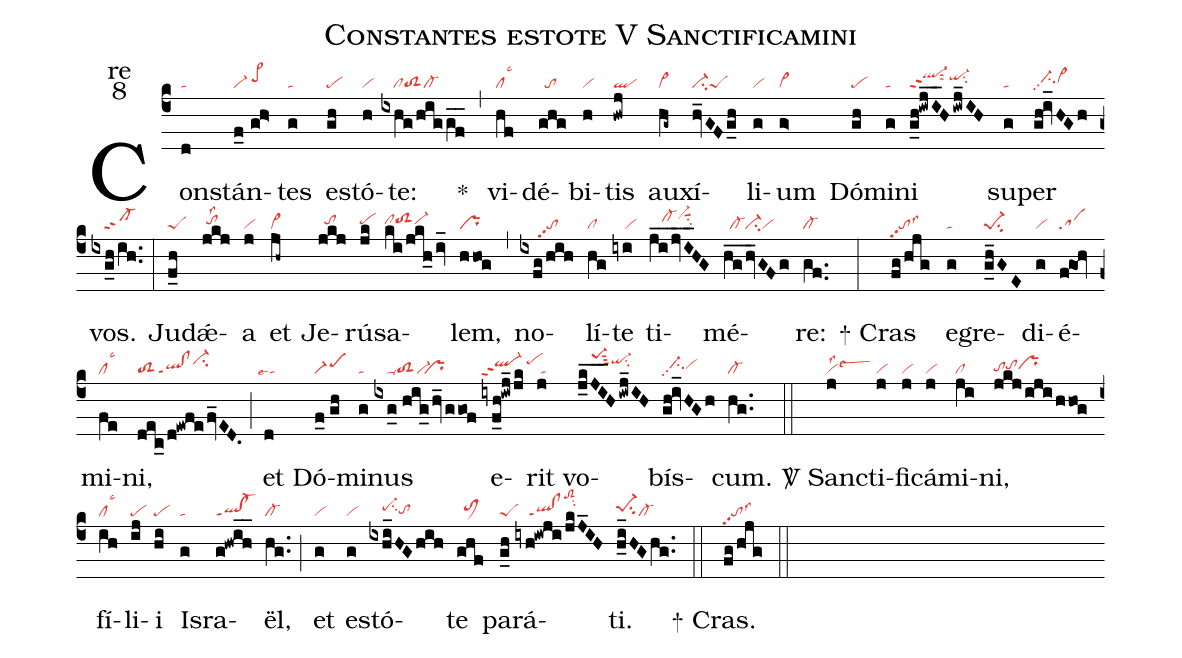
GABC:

name:Constantes estote V Sanctificamini;
office-part:re;
mode:8;
nabc-lines:1;
%%
(c4) Con(d|ta)stán(f_0//gh>|vi-/pe>hi)tes(g|ta) es(gh|pe)tó(h|vi)te:(ixhg/higgf__|////cltoS2cl-) <sp>*</sp>(,) vi(hf|cllsc3)dé(ghg|//to)bi(h|vi)tis(hwj|ql) au(hg~|vi>)xí(hv_GFg_h|ci-peS)li(g|vi)um(g>|vi>) Dó(gh|pe)mi(g|ta)ni(g_h!iwjI__H/iwj_IH|ql-hjppt2sut2qi-hisu2) su(g|ta)per(gh!iv_HGh|//ci-hhpp2vi>hh) vos.(ixg_h/ih..|////cl-ppt2) (:) Ju(f_h|peS)dǽ(jkj|/tohhlss2)a(j|vi) et(jh~|vi>) Je(jkj|//tohh)rú(jk|pehh)sa(ki/jkh_/iv_|clhhtoS2hhvi-hh)lem,(hhog|pr) (,) no(ixfg/hih|//////topp2)lí(hg|cl)te(iyi|////vi) ti(ji__/jvI__HG|////cl-hivi-hjsuu1su2)mé(hg__/hv_GFg|//cl-ci-vi)re:(gf..|cl-) (:)

<sp>+</sp> Cras(fg/hjg|topp2lss3) e(g|ta)gre(g_h_GE|pe-1su2)di(g|vi)é(f@goh|sa)mi(fe|cllsc3)ni,(dec_/d!ewfe/fv_ED.|toS2ql!clppt1ci-hj) (;) et(d|``talse4) Dó(f_0//gh|scM1)mi(g|ta)nus(ixg_0//hig_/hv_ggof|////ta-toS2vi-``pr) e(iyf_h!iwj_jk|ql-hippt2/pehj)rit(j|/ta) vo(j_kJI___H/iwj_IH|////pe-1hlsut3qi-hjsu2)bís(gh!iv_HGh|//ci-hhpp2vihh)cum.(hg..|cl-) (::)

<sp>V/</sp> Sanc(j|vilss2lsew3)ti(j|vi)fi(j|vi)cá(j|vi)mi(ji|cl)ni,(jkj/iji/hhog|tohgtohhprhh) fí(ih|cllsc3)li(ij|pe)i(hi|pe) Is(g|ta)ra(g!hwih__|ql!cl-ppt1)ël,(hg..|cl-) (;) et(g|vi) es(g|vi)tó(ixhi_HGhih|////pe-hhsu2tohg)te(ghf|//toM1hh) pa(g_h|peS)rá(iyh!iwji/jkJ_IH|////ql!clppt1toS2hmsu2)ti.(h_i_HGhg..|pe-1hhsu2cl-) (::)

<sp>+</sp> Cras.(fg/hjg|topp2lss3) (::)
